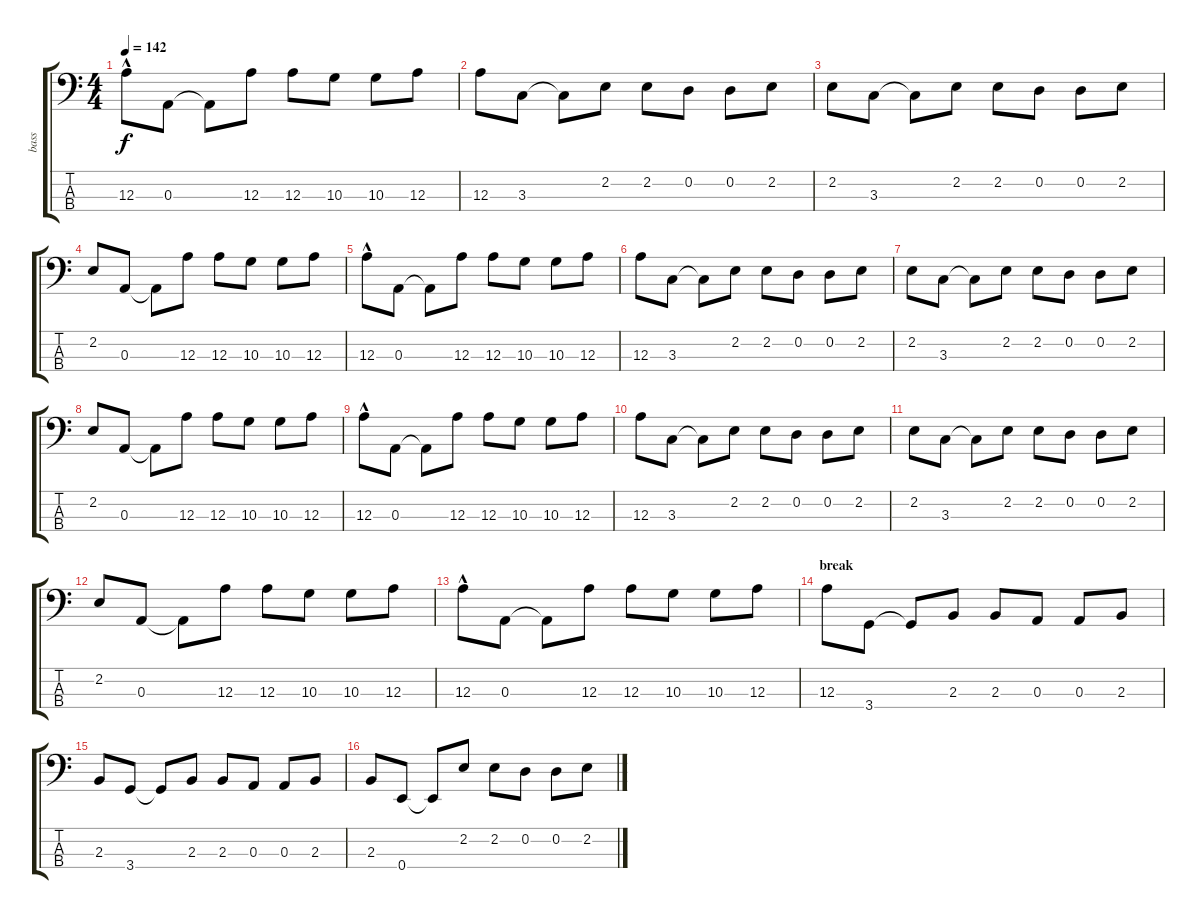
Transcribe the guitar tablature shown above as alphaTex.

\track ("bass" "bass") {instrument electricbassfinger}
\staff {score tabs}
\tuning (G2 D2 A1 E1) {hide}
\ts (4 4)
\tempo 142
\clef f4
\ks c
12.3{hac}.8{dy f} 0.3.8 0.3{t}.8 12.3.8 12.3.8 10.3.8 10.3.8 12.3.8 |
12.3.8 3.3.8 3.3{t}.8 2.2.8 2.2.8 0.2.8 0.2.8 2.2.8 |
2.2.8 3.3.8 3.3{t}.8 2.2.8 2.2.8 0.2.8 0.2.8 2.2.8 |
2.2.8 0.3.8 0.3{t}.8 12.3.8 12.3.8 10.3.8 10.3.8 12.3.8 |
12.3{hac}.8 0.3.8 0.3{t}.8 12.3.8 12.3.8 10.3.8 10.3.8 12.3.8 |
12.3.8 3.3.8 3.3{t}.8 2.2.8 2.2.8 0.2.8 0.2.8 2.2.8 |
2.2.8 3.3.8 3.3{t}.8 2.2.8 2.2.8 0.2.8 0.2.8 2.2.8 |
2.2.8 0.3.8 0.3{t}.8 12.3.8 12.3.8 10.3.8 10.3.8 12.3.8 |
12.3{hac}.8 0.3.8 0.3{t}.8 12.3.8 12.3.8 10.3.8 10.3.8 12.3.8 |
12.3.8 3.3.8 3.3{t}.8 2.2.8 2.2.8 0.2.8 0.2.8 2.2.8 |
2.2.8 3.3.8 3.3{t}.8 2.2.8 2.2.8 0.2.8 0.2.8 2.2.8 |
2.2.8 0.3.8 0.3{t}.8 12.3.8 12.3.8 10.3.8 10.3.8 12.3.8 |
12.3{hac}.8 0.3.8 0.3{t}.8 12.3.8 12.3.8 10.3.8 10.3.8 12.3.8 |
\section ("" "break")
12.3.8 3.4.8{volume 11} 3.4{t}.8 2.3.8 2.3.8 0.3.8 0.3.8 2.3.8 |
2.3.8 3.4.8 3.4{t}.8 2.3.8 2.3.8 0.3.8 0.3.8 2.3.8 |
2.3.8 0.4.8{volume 14} 0.4{t}.8 2.2.8 2.2.8 0.2.8 0.2.8 2.2.8
